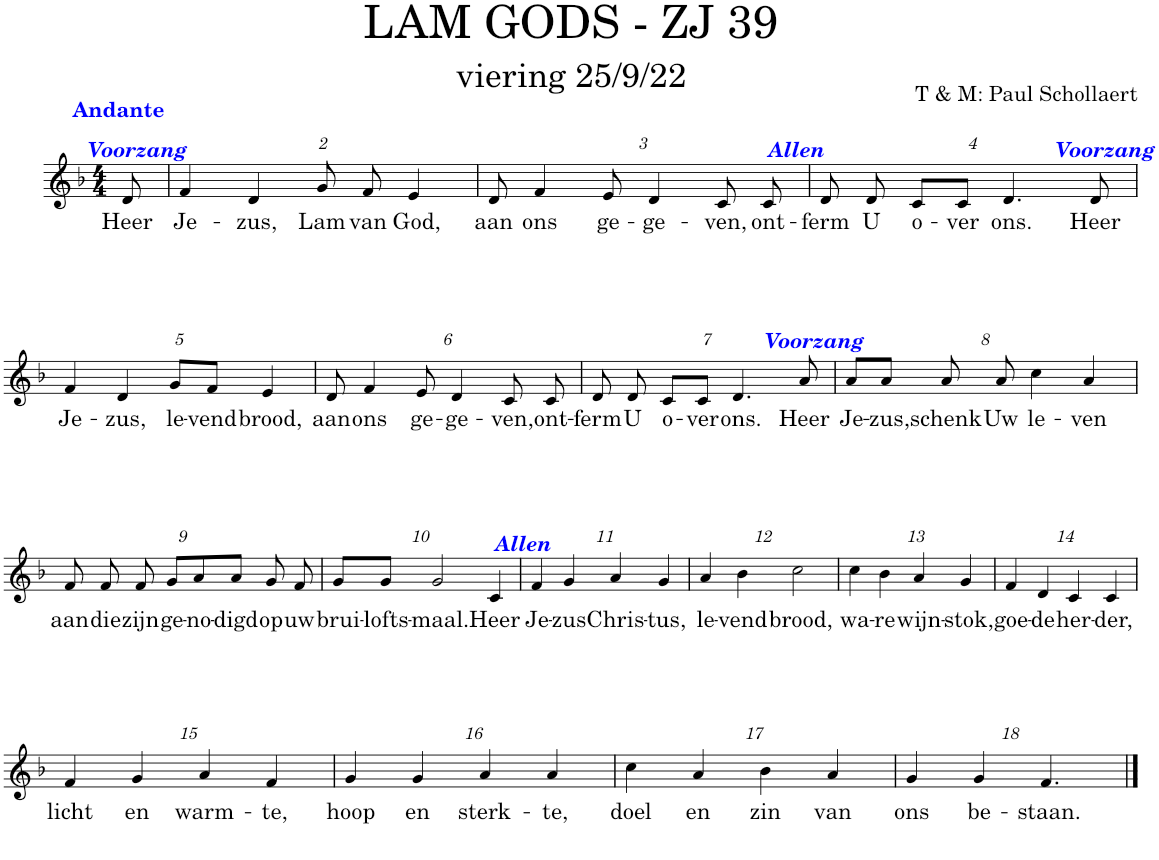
**kern	**text
*part1	*part1
*staff1	*staff1
*I"Soprano	*
*clefG2	*
*k[b-]	*
*M4/4	*
=1	=1
!LO:TX:a:B:color=#0000FF:t=Andante	!
!LO:TX:a:Bi:color=#0000FF:t=Voorzang	!
!	!LO:LY:b
8d/	Heer
=2	=2
!	!LO:LY:b
4f/	Je-
!	!LO:LY:b
4d/	-zus,
!	!LO:LY:b
8g/	Lam
!	!LO:LY:b
8f/	van
!	!LO:LY:b
4e/	God,
=3	=3
!	!LO:LY:b
8d/	aan
!	!LO:LY:b
4f/	ons
!	!LO:LY:b
8e/	ge-
!	!LO:LY:b
4d/	-ge-
!	!LO:LY:b
8c/	-ven,
!LO:TX:a:Bi:color=#0000FF:t=Allen	!
!	!LO:LY:b
8c/	ont-
=4	=4
!	!LO:LY:b
8d/	-ferm
!	!LO:LY:b
8d/	U
!	!LO:LY:b
8c/L	o-
!	!LO:LY:b
8c/J	-ver
!	!LO:LY:b
4.d/	ons.
!LO:TX:a:Bi:color=#0000FF:t=Voorzang	!
!	!LO:LY:b
8d/	Heer
!!LO:LB:g=z
=5	=5
!	!LO:LY:b
4f/	Je-
!	!LO:LY:b
4d/	-zus,
!	!LO:LY:b
8g/L	le-
!	!LO:LY:b
8f/J	-vend
!	!LO:LY:b
4e/	brood,
=6	=6
!	!LO:LY:b
8d/	aan
!	!LO:LY:b
4f/	ons
!	!LO:LY:b
8e/	ge-
!	!LO:LY:b
4d/	-ge-
!	!LO:LY:b
8c/	-ven,
!	!LO:LY:b
8c/	ont-
=7	=7
!	!LO:LY:b
8d/	-ferm
!	!LO:LY:b
8d/	U
!	!LO:LY:b
8c/L	o-
!	!LO:LY:b
8c/J	-ver
!	!LO:LY:b
4.d/	ons.
!LO:TX:a:Bi:color=#0000FF:t=Voorzang	!
!	!LO:LY:b
8a/	Heer
=8	=8
!	!LO:LY:b
8a/L	Je-
!	!LO:LY:b
8a/J	-zus,
!	!LO:LY:b
8a/	schenk
!	!LO:LY:b
8a/	Uw
!	!LO:LY:b
4cc\	le-
!	!LO:LY:b
4a/	-ven
!!LO:LB:g=z
=9	=9
!	!LO:LY:b
8f/	aan
!	!LO:LY:b
8f/	die
!	!LO:LY:b
8f/	zijn
!	!LO:LY:b
8g/L	ge-
!	!LO:LY:b
8a/	-no-
!	!LO:LY:b
8a/J	-digd
!	!LO:LY:b
8g/	op
!	!LO:LY:b
8f/	uw
=10	=10
!	!LO:LY:b
8g/L	brui-
!	!LO:LY:b
8g/J	-lofts-
!	!LO:LY:b
2g/	-maal.
!LO:TX:a:Bi:color=#0000FF:t=Allen	!
!	!LO:LY:b
4c/	Heer
=11	=11
!	!LO:LY:b
4f/	Je-
!	!LO:LY:b
4g/	-zus
!	!LO:LY:b
4a/	Chris-
!	!LO:LY:b
4g/	-tus,
=12	=12
!	!LO:LY:b
4a/	le-
!	!LO:LY:b
4b-\	-vend
!	!LO:LY:b
2cc\	brood,
=13	=13
!	!LO:LY:b
4cc\	wa-
!	!LO:LY:b
4b-\	-re
!	!LO:LY:b
4a/	wijn-
!	!LO:LY:b
4g/	-stok,
=14	=14
!	!LO:LY:b
4f/	goe-
!	!LO:LY:b
4d/	-de
!	!LO:LY:b
4c/	her-
!	!LO:LY:b
4c/	-der,
!!LO:LB:g=z
=15	=15
!	!LO:LY:b
4f/	licht
!	!LO:LY:b
4g/	en
!	!LO:LY:b
4a/	warm-
!	!LO:LY:b
4f/	-te,
=16	=16
!	!LO:LY:b
4g/	hoop
!	!LO:LY:b
4g/	en
!	!LO:LY:b
4a/	sterk-
!	!LO:LY:b
4a/	-te,
=17	=17
!	!LO:LY:b
4cc\	doel
!	!LO:LY:b
4a/	en
!	!LO:LY:b
4b-\	zin
!	!LO:LY:b
4a/	van
=18	=18
!	!LO:LY:b
4g/	ons
!	!LO:LY:b
4g/	be-
!	!LO:LY:b
4.f/	-staan.
==	==
*-	*-
